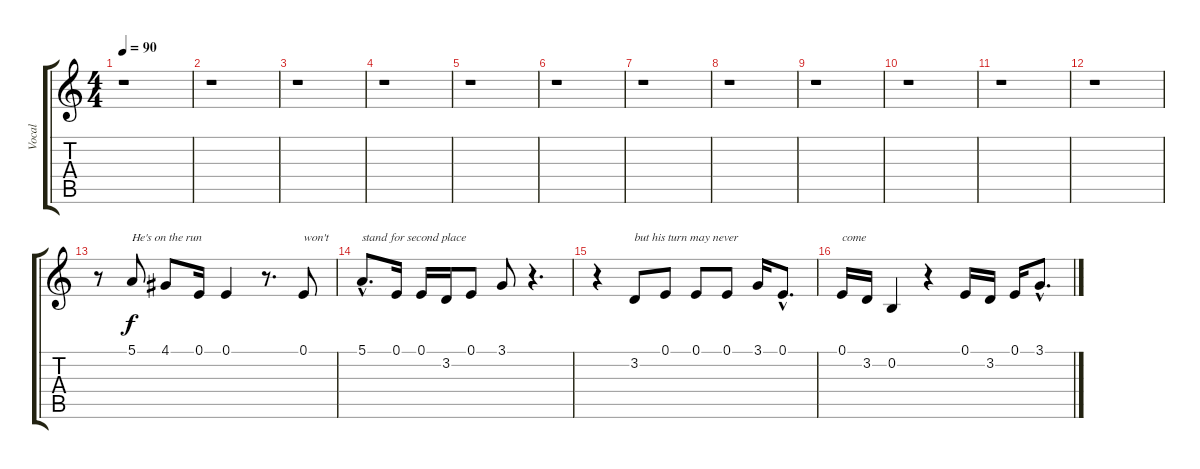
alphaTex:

\track ("Vocal" "Vocal") {instrument lead2sawtooth}
\staff {score tabs}
\tuning (E4 B3 G3 D3 A2 E2) {hide}
\ts (4 4)
\tempo 90
\clef g2
\ks c
r.1{dy f} |
r.1 |
r.1 |
r.1 |
r.1 |
r.1 |
r.1 |
r.1 |
r.1 |
r.1 |
r.1 |
r.1 |
r.8 5.1.8{txt "He's on the run"} 4.1.8 0.1.16 0.1.4 r.8{d} 0.1.8{txt "won't"} |
5.1{hac}.8{d txt "stand for second place"} 0.1.16 0.1.16 3.2.16 0.1.8 3.1.8 r.4{d} |
r.4 3.2.8{txt "but his turn may never"} 0.1.8 0.1.8 0.1.8 3.1.16 0.1{hac}.8{d} |
0.1.16{txt "come"} 3.2.16 0.2.4 r.4 0.1.16 3.2.16 0.1.16 3.1{hac}.8{d}
